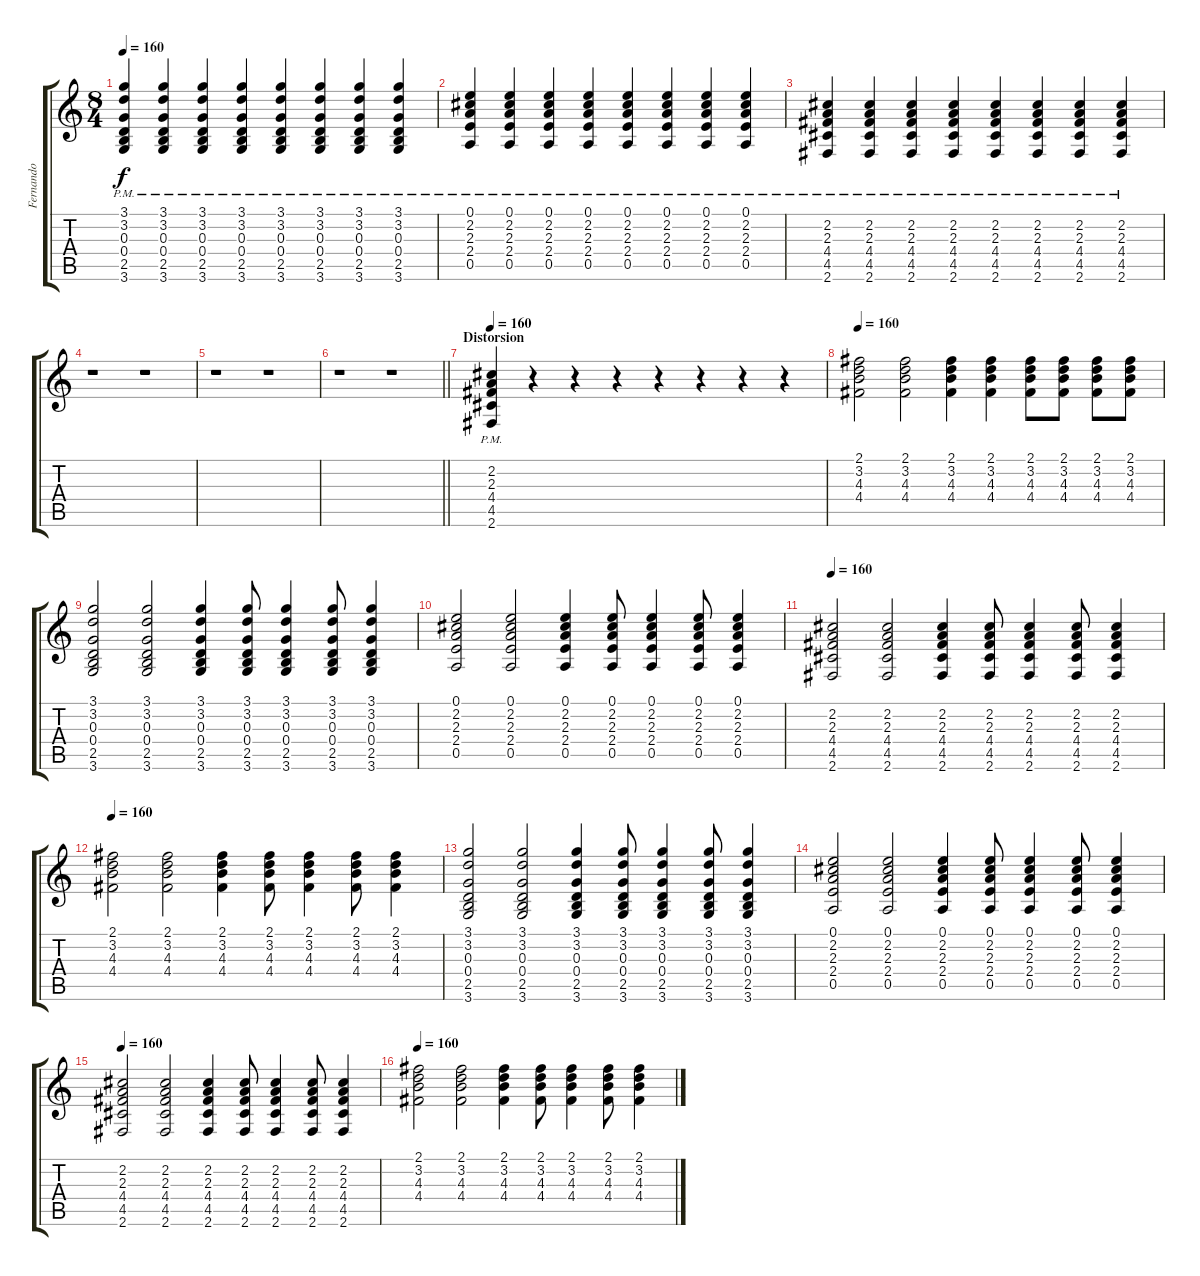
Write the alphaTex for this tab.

\track ("Fernando" "Fernando") {instrument acousticguitarsteel}
\staff {score tabs}
\tuning (E4 B3 G3 D3 A2 E2) {hide}
\ts (8 4)
\tempo 160
\clef g2
\ks c
(3.1{pm} 3.2{pm} 0.3{pm} 0.4{pm} 2.5{pm} 3.6{pm}).4{dy f} (3.1{pm} 3.2{pm} 0.3{pm} 0.4{pm} 2.5{pm} 3.6{pm}).4 (3.1{pm} 3.2{pm} 0.3{pm} 0.4{pm} 2.5{pm} 3.6{pm}).4 (3.1{pm} 3.2{pm} 0.3{pm} 0.4{pm} 2.5{pm} 3.6{pm}).4 (3.1{pm} 3.2{pm} 0.3{pm} 0.4{pm} 2.5{pm} 3.6{pm}).4 (3.1{pm} 3.2{pm} 0.3{pm} 0.4{pm} 2.5{pm} 3.6{pm}).4 (3.1{pm} 3.2{pm} 0.3{pm} 0.4{pm} 2.5{pm} 3.6{pm}).4 (3.1{pm} 3.2{pm} 0.3{pm} 0.4{pm} 2.5{pm} 3.6{pm}).4 |
(0.1{pm} 2.2{pm} 2.3{pm} 2.4{pm} 0.5{pm}).4 (0.1{pm} 2.2{pm} 2.3{pm} 2.4{pm} 0.5{pm}).4 (0.1{pm} 2.2{pm} 2.3{pm} 2.4{pm} 0.5{pm}).4 (0.1{pm} 2.2{pm} 2.3{pm} 2.4{pm} 0.5{pm}).4 (0.1{pm} 2.2{pm} 2.3{pm} 2.4{pm} 0.5{pm}).4 (0.1{pm} 2.2{pm} 2.3{pm} 2.4{pm} 0.5{pm}).4 (0.1{pm} 2.2{pm} 2.3{pm} 2.4{pm} 0.5{pm}).4 (0.1{pm} 2.2{pm} 2.3{pm} 2.4{pm} 0.5{pm}).4 |
(2.2{pm} 2.3{pm} 4.4{pm} 4.5{pm} 2.6{pm}).4 (2.2{pm} 2.3{pm} 4.4{pm} 4.5{pm} 2.6{pm}).4 (2.2{pm} 2.3{pm} 4.4{pm} 4.5{pm} 2.6{pm}).4 (2.2{pm} 2.3{pm} 4.4{pm} 4.5{pm} 2.6{pm}).4 (2.2{pm} 2.3{pm} 4.4{pm} 4.5{pm} 2.6{pm}).4 (2.2{pm} 2.3{pm} 4.4{pm} 4.5{pm} 2.6{pm}).4 (2.2{pm} 2.3{pm} 4.4{pm} 4.5{pm} 2.6{pm}).4 (2.2{pm} 2.3{pm} 4.4{pm} 4.5{pm} 2.6{pm}).4 |
r.1 r.1 |
r.1 r.1 |
\barLineRight lightlight
r.1 r.1 |
\section ("" "Distorsion")
\tempo 160
(2.2{pm} 2.3{pm} 4.4{pm} 4.5{pm} 2.6{pm}).4{volume 8 instrument electricguitarjazz} r.4 r.4 r.4 r.4 r.4 r.4 r.4 |
\tempo 160
(2.1 3.2 4.3 4.4).2 (2.1 3.2 4.3 4.4).2 (2.1 3.2 4.3 4.4).4 (2.1 3.2 4.3 4.4).4 (2.1 3.2 4.3 4.4).8 (2.1 3.2 4.3 4.4).8 (2.1 3.2 4.3 4.4).8 (2.1 3.2 4.3 4.4).8 |
(3.1 3.2 0.3 0.4 2.5 3.6).2 (3.1 3.2 0.3 0.4 2.5 3.6).2 (3.1 3.2 0.3 0.4 2.5 3.6).4 (3.1 3.2 0.3 0.4 2.5 3.6).8 (3.1 3.2 0.3 0.4 2.5 3.6).4 (3.1 3.2 0.3 0.4 2.5 3.6).8 (3.1 3.2 0.3 0.4 2.5 3.6).4 |
(0.1 2.2 2.3 2.4 0.5).2 (0.1 2.2 2.3 2.4 0.5).2 (0.1 2.2 2.3 2.4 0.5).4 (0.1 2.2 2.3 2.4 0.5).8 (0.1 2.2 2.3 2.4 0.5).4 (0.1 2.2 2.3 2.4 0.5).8 (0.1 2.2 2.3 2.4 0.5).4 |
\tempo 160
(2.2 2.3 4.4 4.5 2.6).2 (2.2 2.3 4.4 4.5 2.6).2 (2.2 2.3 4.4 4.5 2.6).4 (2.2 2.3 4.4 4.5 2.6).8 (2.2 2.3 4.4 4.5 2.6).4 (2.2 2.3 4.4 4.5 2.6).8 (2.2 2.3 4.4 4.5 2.6).4 |
\tempo 160
(2.1 3.2 4.3 4.4).2 (2.1 3.2 4.3 4.4).2 (2.1 3.2 4.3 4.4).4 (2.1 3.2 4.3 4.4).8 (2.1 3.2 4.3 4.4).4 (2.1 3.2 4.3 4.4).8 (2.1 3.2 4.3 4.4).4 |
(3.1 3.2 0.3 0.4 2.5 3.6).2 (3.1 3.2 0.3 0.4 2.5 3.6).2 (3.1 3.2 0.3 0.4 2.5 3.6).4 (3.1 3.2 0.3 0.4 2.5 3.6).8 (3.1 3.2 0.3 0.4 2.5 3.6).4 (3.1 3.2 0.3 0.4 2.5 3.6).8 (3.1 3.2 0.3 0.4 2.5 3.6).4 |
(0.1 2.2 2.3 2.4 0.5).2 (0.1 2.2 2.3 2.4 0.5).2 (0.1 2.2 2.3 2.4 0.5).4 (0.1 2.2 2.3 2.4 0.5).8 (0.1 2.2 2.3 2.4 0.5).4 (0.1 2.2 2.3 2.4 0.5).8 (0.1 2.2 2.3 2.4 0.5).4 |
\tempo 160
(2.2 2.3 4.4 4.5 2.6).2 (2.2 2.3 4.4 4.5 2.6).2 (2.2 2.3 4.4 4.5 2.6).4 (2.2 2.3 4.4 4.5 2.6).8 (2.2 2.3 4.4 4.5 2.6).4 (2.2 2.3 4.4 4.5 2.6).8 (2.2 2.3 4.4 4.5 2.6).4 |
\tempo 160
(2.1 3.2 4.3 4.4).2 (2.1 3.2 4.3 4.4).2 (2.1 3.2 4.3 4.4).4 (2.1 3.2 4.3 4.4).8 (2.1 3.2 4.3 4.4).4 (2.1 3.2 4.3 4.4).8 (2.1 3.2 4.3 4.4).4
